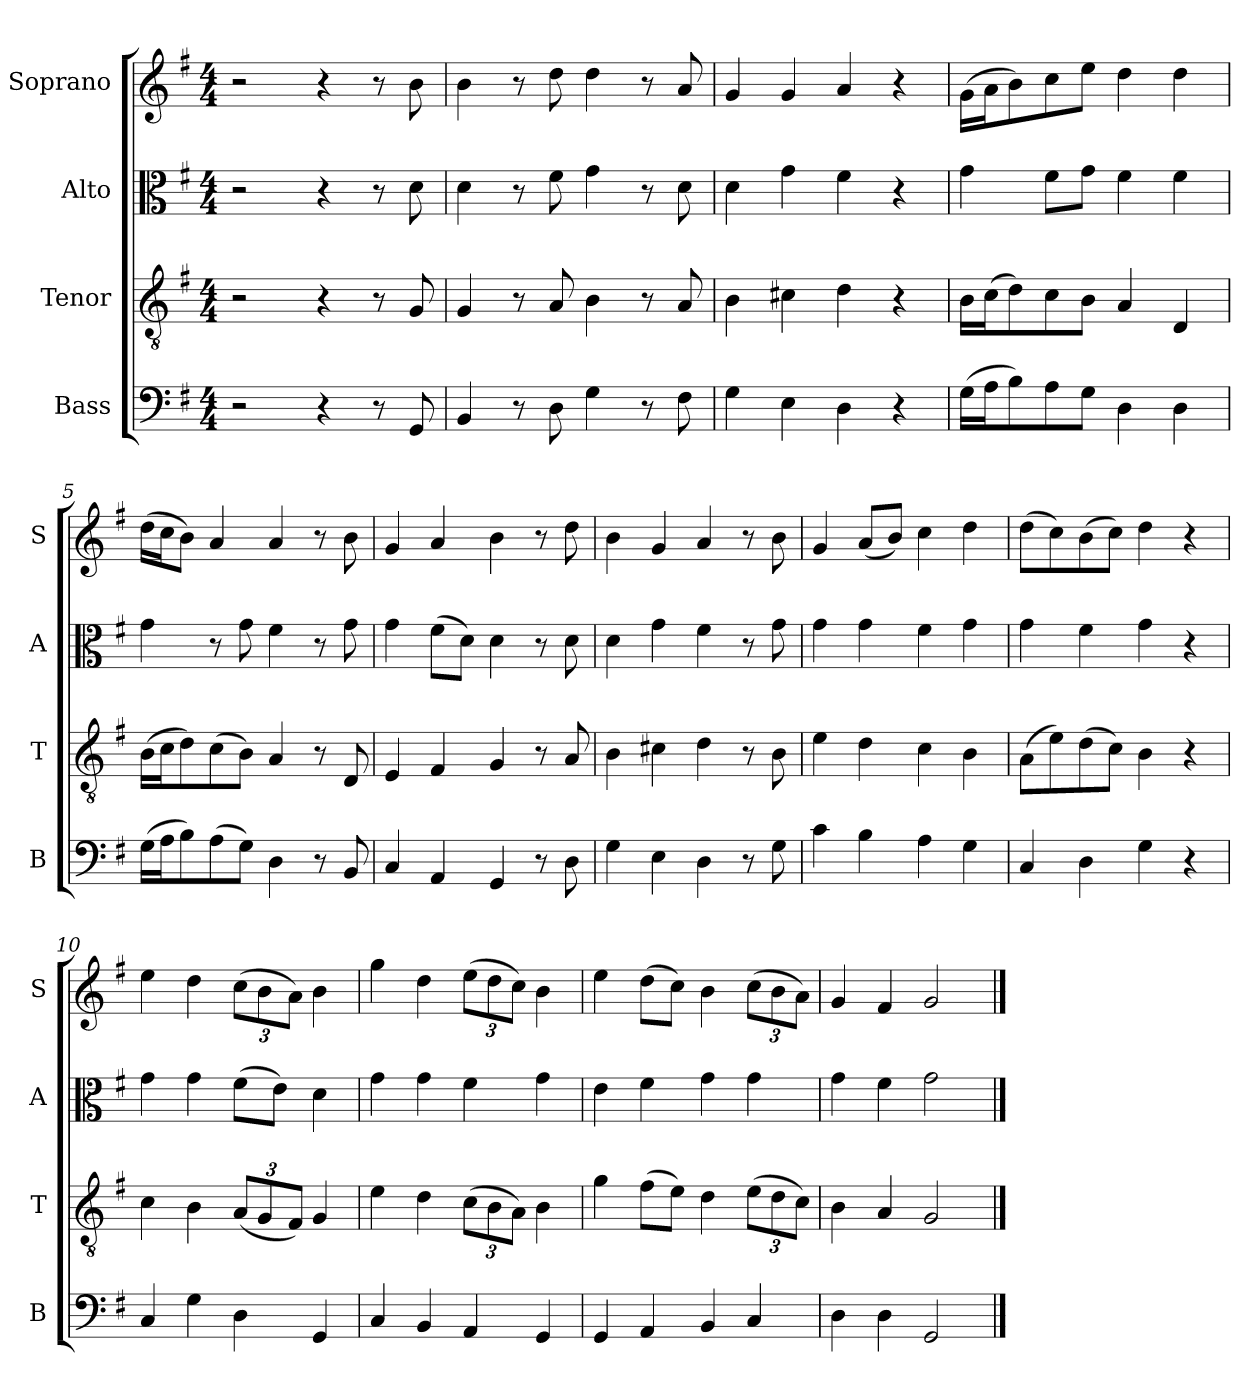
**kern	**kern	**kern	**kern
*part4	*part3	*part2	*part1
*staff4	*staff3	*staff2	*staff1
*I"Bass	*I"Tenor	*I"Alto	*I"Soprano
*I'B	*I'T	*I'A	*I'S
*clefF4	*clefGv2	*clefC3	*clefG2
*k[f#]	*k[f#]	*k[f#]	*k[f#]
*G:	*G:	*G:	*G:
*M4/4	*M4/4	*M4/4	*M4/4
=1	=1	=1	=1
2r	2r	2r	2r
4r	4r	4r	4r
8r	8r	8r	8r
8GG/	8G/	8d\	8b\
=2	=2	=2	=2
4BB/	4G/	4d\	4b\
8r	8r	8r	8r
8D\	8A/	8f#\	8dd\
4G\	4B\	4g\	4dd\
8r	8r	8r	8r
8F#\	8A/	8d\	8a/
=3	=3	=3	=3
4G\	4B\	4d\	4g/
4E\	4c#X\	4g\	4g/
4D\	4d\	4f#\	4a/
4r	4r	4r	4r
=4	=4	=4	=4
(16G\LL	16B\LL	4g\	(16g\LL
16A\J	(16c\J	.	16a\J
8B\)	8d\)	.	8b\)
8A\	8c\	8f#\L	8cc\
8G\J	8B\J	8g\J	8ee\J
4D\	4A/	4f#\	4dd\
4D\	4D/	4f#\	4dd\
=5	=5	=5	=5
(16G\LL	(16B\LL	4g\	(16dd\LL
16A\J	16c\J	.	16cc\J
8B\)	8d\)	.	8b\J)
(8A\	(8c\	8r	4a/
8G\J)	8B\J)	8g\	.
4D\	4A/	4f#\	4a/
8r	8r	8r	8r
8BB/	8D/	8g\	8b\
=6	=6	=6	=6
4C/	4E/	4g\	4g/
4AA/	4F#/	(8f#\L	4a/
.	.	8d\J)	.
4GG/	4G/	4d\	4b\
8r	8r	8r	8r
8D\	8A/	8d\	8dd\
!!LO:LB:g=z
=7	=7	=7	=7
4G\	4B\	4d\	4b\
4E\	4c#X\	4g\	4g/
4D\	4d\	4f#\	4a/
8r	8r	8r	8r
8G\	8B\	8g\	8b\
=8	=8	=8	=8
4c\	4e\	4g\	4g/
4B\	4d\	4g\	(8a/L
.	.	.	8b/J)
4A\	4c\	4f#\	4cc\
4G\	4B\	4g\	4dd\
=9	=9	=9	=9
4C/	(8A\L	4g\	(8dd\L
.	8e\)	.	8cc\)
4D\	(8d\	4f#\	(8b\
.	8c\J)	.	8cc\J)
4G\	4B\	4g\	4dd\
4r	4r	4r	4r
=10	=10	=10	=10
4C/	4c\	4g\	4ee\
4G\	4B\	4g\	4dd\
*	*Xbrackettup	*	*Xbrackettup
4D\	(12A/L	(8f#\L	(12cc\L
.	12G/	.	12b\
.	.	8e\J)	.
.	12F#/J)	.	12a\J)
4GG/	4G/	4d\	4b\
=11	=11	=11	=11
4C/	4e\	4g\	4gg\
4BB/	4d\	4g\	4dd\
4AA/	(12c\L	4f#\	(12ee\L
.	12B\	.	12dd\
.	12A\J)	.	12cc\J)
4GG/	4B\	4g\	4b\
=12	=12	=12	=12
4GG/	4g\	4e\	4ee\
4AA/	(8f#\L	4f#\	(8dd\L
.	8e\J)	.	8cc\J)
4BB/	4d\	4g\	4b\
4C/	(12e\L	4g\	(12cc\L
.	12d\	.	12b\
.	12c\J)	.	12a\J)
=13	=13	=13	=13
4D\	4B\	4g\	4g/
4D\	4A/	4f#\	4f#/
2GG/	2G/	2g\	2g/
==	==	==	==
*-	*-	*-	*-
